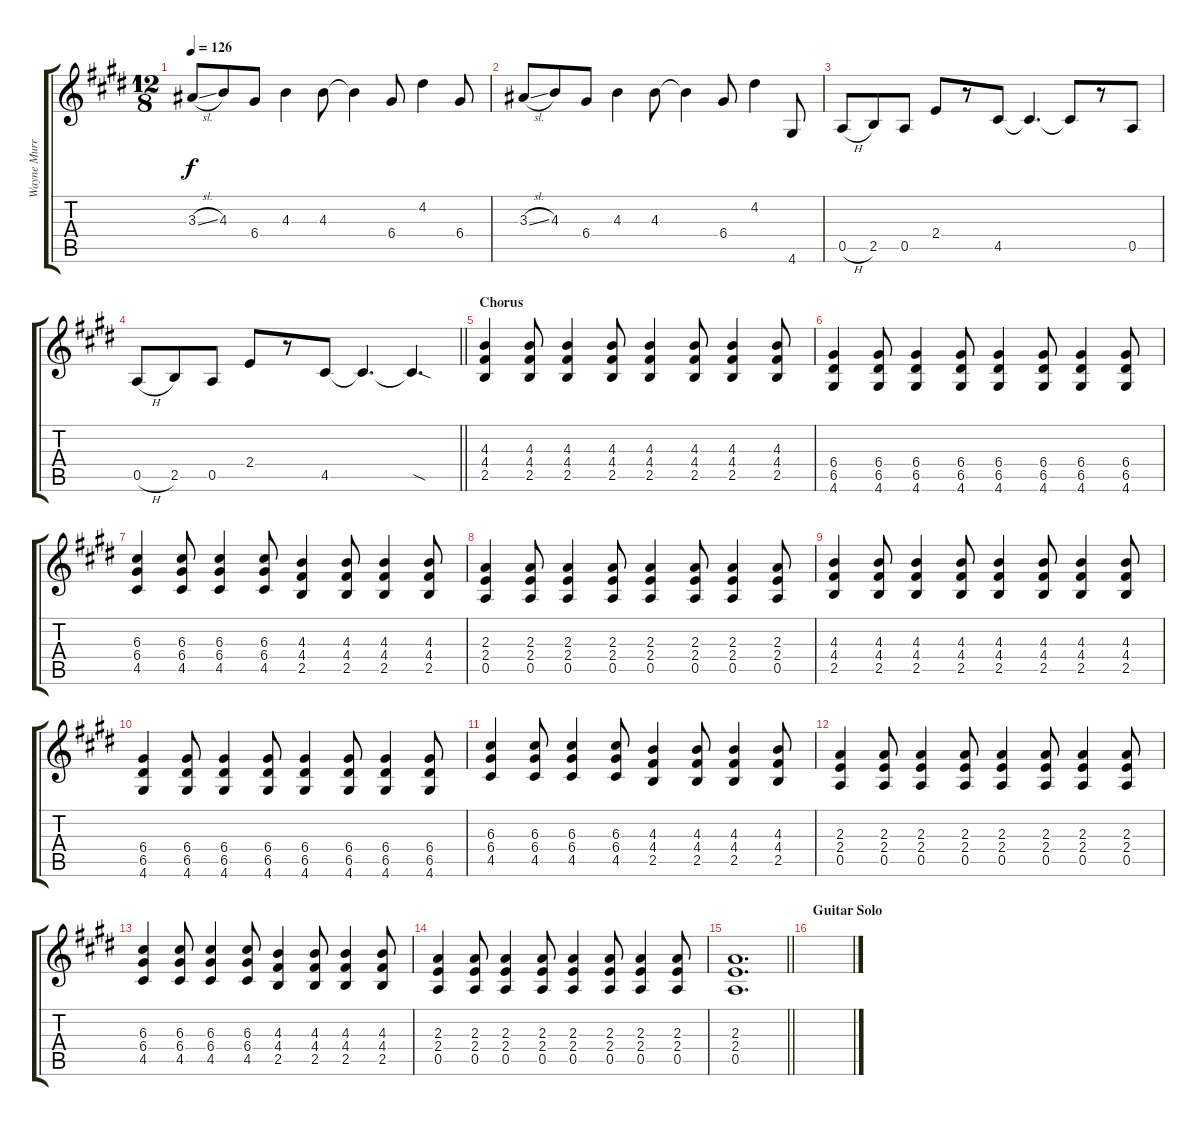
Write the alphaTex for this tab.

\track ("Wayne Murray (Guitar)" "Wayne Murr") {instrument electricguitarclean}
\staff {score tabs}
\tuning (E4 B3 G3 D3 A2 E2) {hide}
\ts (12 8)
\tempo 126
\clef g2
\ks e
3.3{sl}.8{dy f} 4.3.8 6.4.8 4.3.4 4.3.8 4.3{t}.4 6.4.8 4.2.4 6.4.8 |
3.3{sl}.8 4.3.8 6.4.8 4.3.4 4.3.8 4.3{t}.4 6.4.8 4.2.4 4.6.8 |
0.5{h}.8 2.5.8 0.5.8 2.4.8 r.8 4.5.8 4.5{t}.4{d} 4.5{t}.8 r.8 0.5.8 |
\barLineRight lightlight
0.5{h}.8 2.5.8 0.5.8 2.4.8 r.8 4.5.8 4.5{t}.4{d} 4.5{sod t}.4{d} |
\section ("" "Chorus")
(4.3 4.4 2.5).4{instrument overdrivenguitar} (4.3 4.4 2.5).8 (4.3 4.4 2.5).4 (4.3 4.4 2.5).8 (4.3 4.4 2.5).4 (4.3 4.4 2.5).8 (4.3 4.4 2.5).4 (4.3 4.4 2.5).8 |
(6.4 6.5 4.6).4 (6.4 6.5 4.6).8 (6.4 6.5 4.6).4 (6.4 6.5 4.6).8 (6.4 6.5 4.6).4 (6.4 6.5 4.6).8 (6.4 6.5 4.6).4 (6.4 6.5 4.6).8 |
(6.3 6.4 4.5).4 (6.3 6.4 4.5).8 (6.3 6.4 4.5).4 (6.3 6.4 4.5).8 (4.3 4.4 2.5).4 (4.3 4.4 2.5).8 (4.3 4.4 2.5).4 (4.3 4.4 2.5).8 |
(2.3 2.4 0.5).4 (2.3 2.4 0.5).8 (2.3 2.4 0.5).4 (2.3 2.4 0.5).8 (2.3 2.4 0.5).4 (2.3 2.4 0.5).8 (2.3 2.4 0.5).4 (2.3 2.4 0.5).8 |
(4.3 4.4 2.5).4 (4.3 4.4 2.5).8 (4.3 4.4 2.5).4 (4.3 4.4 2.5).8 (4.3 4.4 2.5).4 (4.3 4.4 2.5).8 (4.3 4.4 2.5).4 (4.3 4.4 2.5).8 |
(6.4 6.5 4.6).4 (6.4 6.5 4.6).8 (6.4 6.5 4.6).4 (6.4 6.5 4.6).8 (6.4 6.5 4.6).4 (6.4 6.5 4.6).8 (6.4 6.5 4.6).4 (6.4 6.5 4.6).8 |
(6.3 6.4 4.5).4 (6.3 6.4 4.5).8 (6.3 6.4 4.5).4 (6.3 6.4 4.5).8 (4.3 4.4 2.5).4 (4.3 4.4 2.5).8 (4.3 4.4 2.5).4 (4.3 4.4 2.5).8 |
(2.3 2.4 0.5).4 (2.3 2.4 0.5).8 (2.3 2.4 0.5).4 (2.3 2.4 0.5).8 (2.3 2.4 0.5).4 (2.3 2.4 0.5).8 (2.3 2.4 0.5).4 (2.3 2.4 0.5).8 |
(6.3 6.4 4.5).4 (6.3 6.4 4.5).8 (6.3 6.4 4.5).4 (6.3 6.4 4.5).8 (4.3 4.4 2.5).4 (4.3 4.4 2.5).8 (4.3 4.4 2.5).4 (4.3 4.4 2.5).8 |
(2.3 2.4 0.5).4 (2.3 2.4 0.5).8 (2.3 2.4 0.5).4 (2.3 2.4 0.5).8 (2.3 2.4 0.5).4 (2.3 2.4 0.5).8 (2.3 2.4 0.5).4 (2.3 2.4 0.5).8 |
\barLineRight lightlight
(2.3 2.4 0.5).1{d} |
\section ("" "Guitar Solo")
